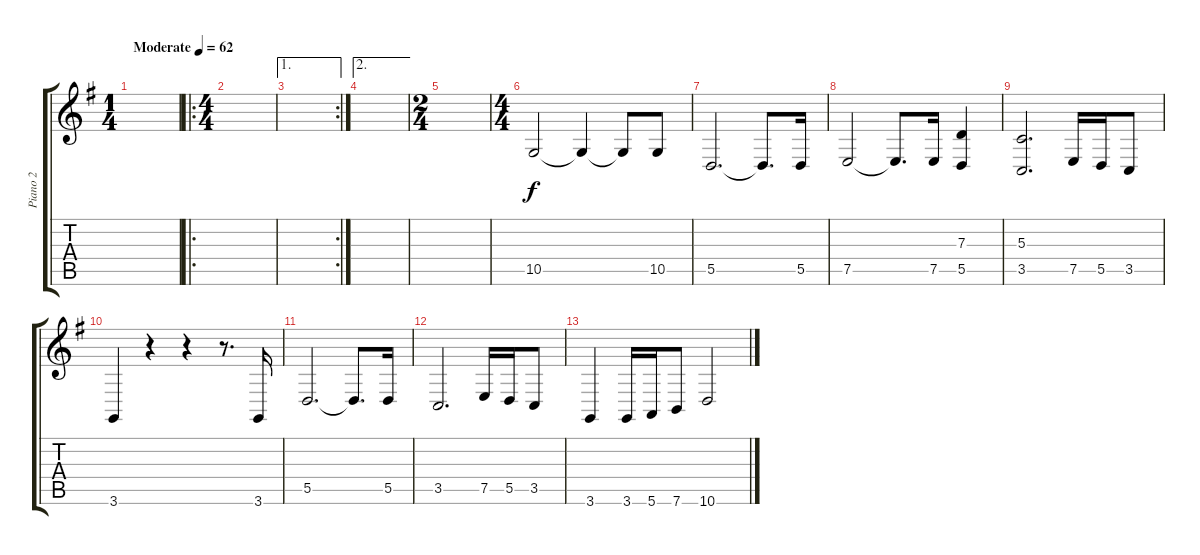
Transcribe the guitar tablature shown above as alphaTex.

\track ("Piano 2" "Piano 2") {instrument acousticgrandpiano}
\staff {score tabs}
\tuning (E4 B3 G3 D3 A2 E2) {hide}
\ts (1 4)
\tempo (62 "Moderate")
\clef g2
\ks g
|
\ro
\ts (4 4)
|
\ae 1
\rc 2
|
\ae 2
|
\ts (2 4)
|
\ts (4 4)
10.5.2 10.5{t}.4 10.5{t}.8 10.5.8 |
5.5.2{d} 5.5{t}.8{d} 5.5.16 |
7.5.2 7.5{t}.8{d} 7.5.16 (7.3 5.5).4 |
(5.3 3.5).2{d} 7.5.16 5.5.16 3.5.8 |
3.6.4 r.4 r.4 r.8{d} 3.6.16 |
5.5.2{d} 5.5{t}.8{d} 5.5.16 |
3.5.2{d} 7.5.16 5.5.16 3.5.8 |
3.6.4 3.6.16 5.6.16 7.6.8 10.6.2
